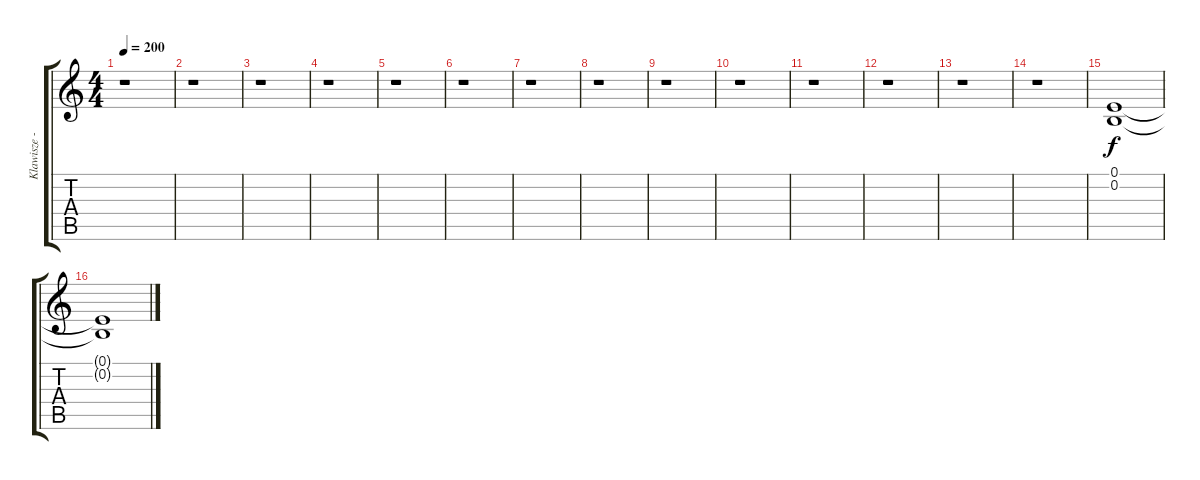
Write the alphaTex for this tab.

\track ("Klawisze - G. Szwałek" "Klawisze -") {instrument drawbarorgan}
\staff {score tabs}
\tuning (E4 B3 G3 D3 A2 E2) {hide}
\ts (4 4)
\tempo 200
\clef g2
\ks c
r.1{dy f instrument drawbarorgan} |
r.1 |
r.1 |
r.1 |
r.1 |
r.1 |
r.1 |
r.1 |
r.1 |
r.1 |
r.1 |
r.1 |
r.1 |
r.1 |
(0.1 0.2).1 |
(0.1{t} 0.2{t}).1
